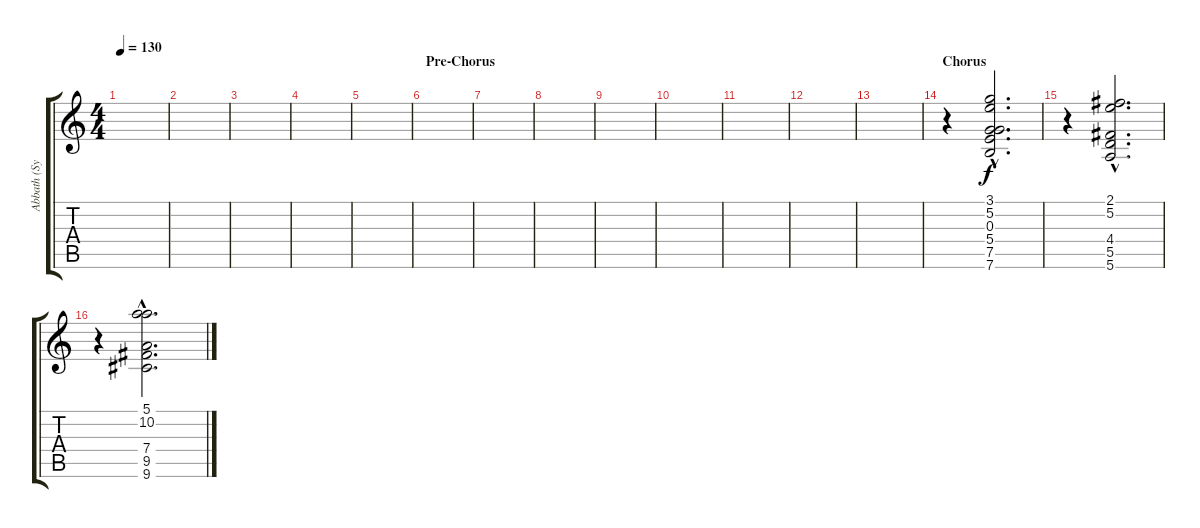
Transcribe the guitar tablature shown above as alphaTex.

\track ("Abbath (Synthetizers\\Guitar effects)" "Abbath (Sy") {instrument distortionguitar}
\staff {score tabs}
\tuning (E4 B3 G3 D3 A2 E2) {hide}
\ts (4 4)
\tempo 130
\clef g2
\ks c
|
|
|
|
|
\section ("" "Pre-Chorus")
|
|
|
|
|
|
|
|
\section ("" "Chorus")
r.4 (3.1{hac} 5.2{hac} 0.3{hac} 5.4{hac} 7.5{hac} 7.6{hac}).2{d dy f volume 9 instrument choiraahs} |
r.4 (2.1{hac} 5.2{hac} 4.4{hac} 5.5{hac} 5.6{hac}).2{d} |
r.4 (5.1{hac} 10.2{hac} 7.4{hac} 9.5{hac} 9.6{hac}).2{d}
